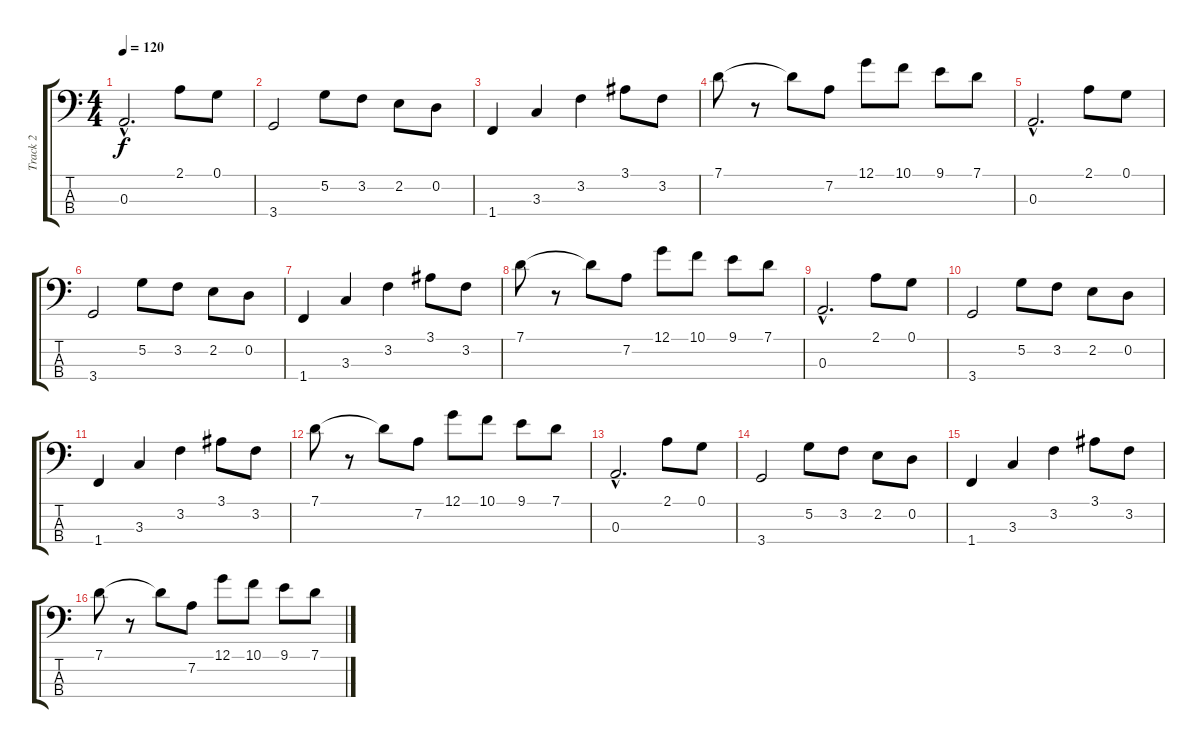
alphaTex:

\track ("Track 2" "Track 2") {instrument electricbassfinger}
\staff {score tabs}
\tuning (G2 D2 A1 E1) {hide}
\ts (4 4)
\tempo 120
\clef f4
\ks c
0.3{hac}.2{d dy f} 2.1.8 0.1.8 |
3.4.2 5.2.8 3.2.8 2.2.8 0.2.8 |
1.4.4 3.3.4 3.2.4 3.1.8 3.2.8 |
7.1.8 r.8 7.1{t}.8 7.2.8 12.1.8 10.1.8 9.1.8 7.1.8 |
0.3{hac}.2{d} 2.1.8 0.1.8 |
3.4.2 5.2.8 3.2.8 2.2.8 0.2.8 |
1.4.4 3.3.4 3.2.4 3.1.8 3.2.8 |
7.1.8 r.8 7.1{t}.8 7.2.8 12.1.8 10.1.8 9.1.8 7.1.8 |
0.3{hac}.2{d} 2.1.8 0.1.8 |
3.4.2 5.2.8 3.2.8 2.2.8 0.2.8 |
1.4.4 3.3.4 3.2.4 3.1.8 3.2.8 |
7.1.8 r.8 7.1{t}.8 7.2.8 12.1.8 10.1.8 9.1.8 7.1.8 |
0.3{hac}.2{d} 2.1.8 0.1.8 |
3.4.2 5.2.8 3.2.8 2.2.8 0.2.8 |
1.4.4 3.3.4 3.2.4 3.1.8 3.2.8 |
7.1.8 r.8 7.1{t}.8 7.2.8 12.1.8 10.1.8 9.1.8 7.1.8
